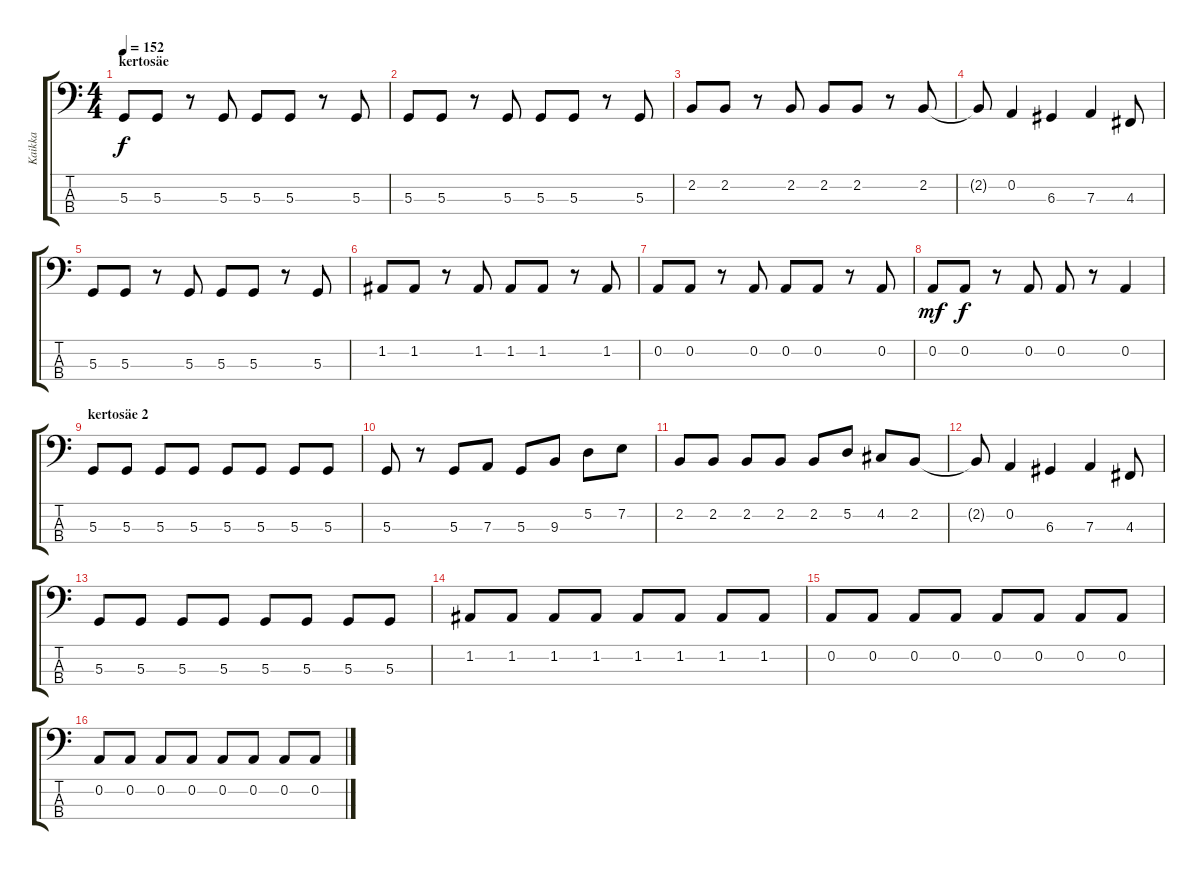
\track ("Kaikka" "Kaikka") {instrument electricbasspick}
\staff {score tabs}
\tuning (D2 A1 D1 A0) {hide}
\ts (4 4)
\section ("" "kertosäe")
\tempo 152
\clef f4
\ks c
5.3.8{dy f} 5.3.8 r.8 5.3.8 5.3.8 5.3.8 r.8 5.3.8 |
5.3.8 5.3.8 r.8 5.3.8 5.3.8 5.3.8 r.8 5.3.8 |
2.2.8 2.2.8 r.8 2.2.8 2.2.8 2.2.8 r.8 2.2.8 |
2.2{t}.8 0.2.4 6.3.4 7.3.4 4.3.8 |
5.3.8 5.3.8 r.8 5.3.8 5.3.8 5.3.8 r.8 5.3.8 |
1.2.8 1.2.8 r.8 1.2.8 1.2.8 1.2.8 r.8 1.2.8 |
0.2.8 0.2.8 r.8 0.2.8 0.2.8 0.2.8 r.8 0.2.8 |
0.2.8{dy mf} 0.2.8{dy f} r.8 0.2.8 0.2.8 r.8 0.2.4 |
\section ("" "kertosäe 2")
5.3.8 5.3.8 5.3.8 5.3.8 5.3.8 5.3.8 5.3.8 5.3.8 |
5.3.8 r.8 5.3.8 7.3.8 5.3.8 9.3.8 5.2.8 7.2.8 |
2.2.8 2.2.8 2.2.8 2.2.8 2.2.8 5.2.8 4.2.8 2.2.8 |
2.2{t}.8 0.2.4 6.3.4 7.3.4 4.3.8 |
5.3.8 5.3.8 5.3.8 5.3.8 5.3.8 5.3.8 5.3.8 5.3.8 |
1.2.8 1.2.8 1.2.8 1.2.8 1.2.8 1.2.8 1.2.8 1.2.8 |
0.2.8 0.2.8 0.2.8 0.2.8 0.2.8 0.2.8 0.2.8 0.2.8 |
0.2.8 0.2.8 0.2.8 0.2.8 0.2.8 0.2.8 0.2.8 0.2.8
